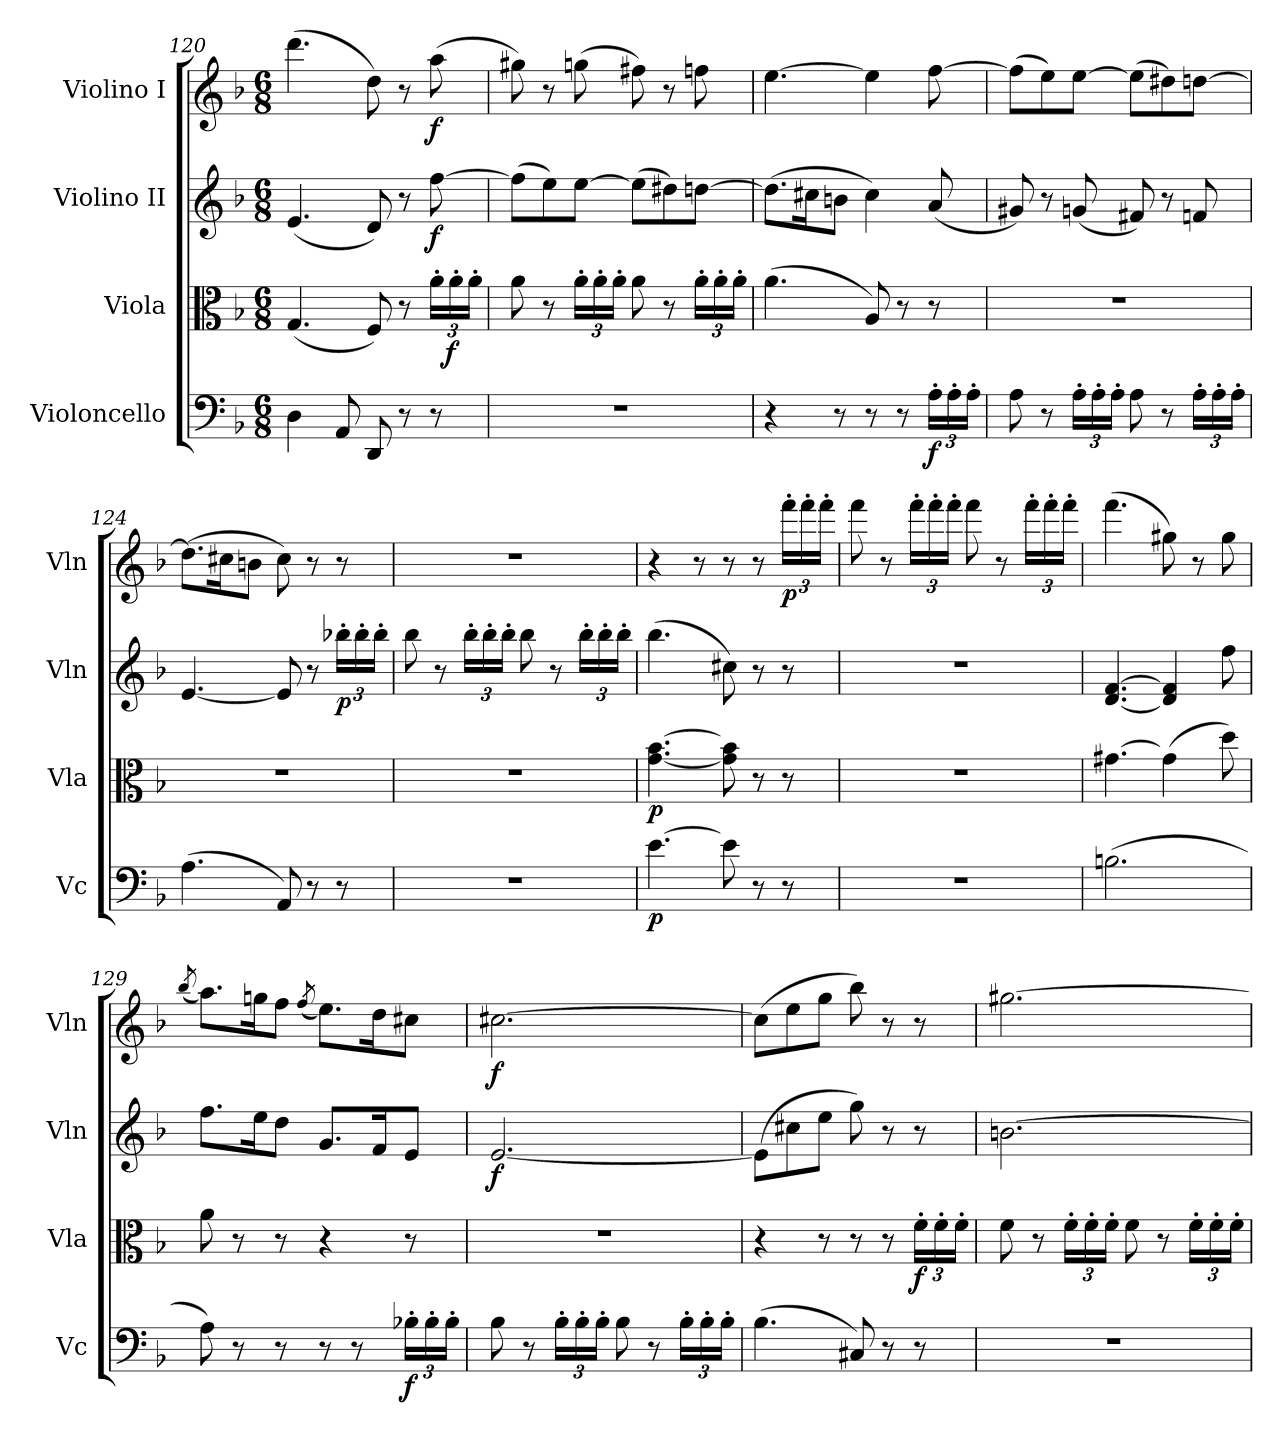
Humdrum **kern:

**kern	**dynam	**kern	**dynam	**kern	**dynam	**kern	**dynam
*part4	*part4	*part3	*part3	*part2	*part2	*part1	*part1
*staff4	*staff4	*staff3	*staff3	*staff2	*staff2	*staff1	*staff1
*I"Violoncello	*	*I"Viola	*	*I"Violino II	*	*I"Violino I	*
*I'Vc	*	*I'Vla	*	*I'Vln	*	*I'Vln	*
*clefF4	*	*clefC3	*	*clefG2	*	*clefG2	*
*k[b-]	*	*k[b-]	*	*k[b-]	*	*k[b-]	*
*M6/8	*	*M6/8	*	*M6/8	*	*M6/8	*
=120	=120	=120	=120	=120	=120	=120	=120
4D\	.	(<4.G/	.	(<4.e/	.	(>4.ddd\	.
8AA/	.	.	.	.	.	.	.
8DD/	.	8F/)	.	8d/)	.	8dd\)	.
8r	.	8r	.	8r	.	8r	.
*	*	*Xbrackettup	*	*	*	*	*
!	!	!	!	!	!LO:DY:b	!	!LO:DY:b
8r	.	24a'\LL	.	[8ff\	f	(>8aa\	f
!	!	!	!LO:DY:b	!	!	!	!
.	.	24a'\	f	.	.	.	.
.	.	24a'\JJ	.	.	.	.	.
=121	=121	=121	=121	=121	=121	=121	=121
2.r	.	8a\	.	(>8ff\L]	.	8gg#X\)	.
.	.	8r	.	8ee\)	.	8r	.
.	.	24a'\LL	.	[8ee\J	.	(>8ggn\	.
.	.	24a'\	.	.	.	.	.
.	.	24a'\JJ	.	.	.	.	.
.	.	8a\	.	(>8ee\L]	.	8ff#X\)	.
.	.	8r	.	8dd#X\)	.	8r	.
.	.	24a'\LL	.	[8ddn\J	.	8ffn\	.
.	.	24a'\	.	.	.	.	.
.	.	24a'\JJ	.	.	.	.	.
!!LO:PB:g=z
=122	=122	=122	=122	=122	=122	=122	=122
4r	.	(>4.a\	.	(>8.dd\L]	.	[4.ee\	.
.	.	.	.	16cc#X\K	.	.	.
8r	.	.	.	8bn\J	.	.	.
8r	.	8A/)	.	4cc#\)	.	4ee\]	.
8r	.	8r	.	.	.	.	.
*Xbrackettup	*	*	*	*	*	*	*
!	!LO:DY:b	!	!	!	!	!	!
24A'\LL	f	8r	.	(<8a/	.	[8ff\	.
24A'\	.	.	.	.	.	.	.
24A'\JJ	.	.	.	.	.	.	.
=123	=123	=123	=123	=123	=123	=123	=123
8A\	.	2.r	.	8g#X/)	.	(>8ff\L]	.
8r	.	.	.	8r	.	8ee\)	.
24A'\LL	.	.	.	(<8gn/	.	[8ee\J	.
24A'\	.	.	.	.	.	.	.
24A'\JJ	.	.	.	.	.	.	.
8A\	.	.	.	8f#X/)	.	(>8ee\L]	.
8r	.	.	.	8r	.	8dd#X\)	.
24A'\LL	.	.	.	8fn/	.	[8ddn\J	.
24A'\	.	.	.	.	.	.	.
24A'\JJ	.	.	.	.	.	.	.
=124	=124	=124	=124	=124	=124	=124	=124
(>4.A\	.	2.r	.	[4.e/	.	(>8.dd\L]	.
.	.	.	.	.	.	16cc#X\K	.
.	.	.	.	.	.	8bn\J	.
8AA/)	.	.	.	8e/]	.	8cc#\)	.
8r	.	.	.	8r	.	8r	.
*	*	*	*	*Xbrackettup	*	*	*
!	!	!	!	!	!LO:DY:b	!	!
8r	.	.	.	24bb-X'\LL	p	8r	.
.	.	.	.	24bb-'\	.	.	.
.	.	.	.	24bb-'\JJ	.	.	.
=125	=125	=125	=125	=125	=125	=125	=125
2.r	.	2.r	.	8bb-\	.	2.r	.
.	.	.	.	8r	.	.	.
.	.	.	.	24bb-'\LL	.	.	.
.	.	.	.	24bb-'\	.	.	.
.	.	.	.	24bb-'\JJ	.	.	.
.	.	.	.	8bb-\	.	.	.
.	.	.	.	8r	.	.	.
.	.	.	.	24bb-'\LL	.	.	.
.	.	.	.	24bb-'\	.	.	.
.	.	.	.	24bb-'\JJ	.	.	.
=126	=126	=126	=126	=126	=126	=126	=126
!	!LO:DY:b	!	!LO:DY:b	!	!	!	!
[4.e\	p	[4.g\ [4.b-\	p	(>4.bb-\	.	4r	.
.	.	.	.	.	.	8r	.
8e\]	.	8g\] 8b-\]	.	8cc#X\)	.	8r	.
8r	.	8r	.	8r	.	8r	.
*	*	*	*	*	*	*Xbrackettup	*
!	!	!	!	!	!	!	!LO:DY:b
8r	.	8r	.	8r	.	24fff'\LL	p
.	.	.	.	.	.	24fff'\	.
.	.	.	.	.	.	24fff'\JJ	.
!!LO:LB:g=z
=127	=127	=127	=127	=127	=127	=127	=127
2.r	.	2.r	.	2.r	.	8fff\	.
.	.	.	.	.	.	8r	.
.	.	.	.	.	.	24fff'\LL	.
.	.	.	.	.	.	24fff'\	.
.	.	.	.	.	.	24fff'\JJ	.
.	.	.	.	.	.	8fff\	.
.	.	.	.	.	.	8r	.
.	.	.	.	.	.	24fff'\LL	.
.	.	.	.	.	.	24fff'\	.
.	.	.	.	.	.	24fff'\JJ	.
=128	=128	=128	=128	=128	=128	=128	=128
(>2.Bn\	.	[4.g#X\	.	[4.d/ [4.f/	.	(>4.fff\	.
.	.	(>4g#\]	.	4d/] 4f/]	.	8gg#X\)	.
.	.	.	.	.	.	8r	.
.	.	8dd\)	.	8ff\	.	8gg#\	.
=129	=129	=129	=129	=129	=129	=129	=129
.	.	.	.	.	.	(<8qbb-/	.
8A\)	.	8a\	.	8.ff\L	.	8.aa\L)	.
8r	.	8r	.	.	.	.	.
.	.	.	.	16ee\K	.	16ggn\K	.
8r	.	8r	.	8dd\J	.	8ff\J	.
.	.	.	.	.	.	(<8qff/	.
8r	.	4r	.	8.g/L	.	8.ee\L)	.
8r	.	.	.	.	.	.	.
.	.	.	.	16f/K	.	16dd\K	.
!	!LO:DY:b	!	!	!	!	!	!
24B-X'\LL	f	8r	.	8e/J	.	8cc#X\J	.
24B-'\	.	.	.	.	.	.	.
24B-'\JJ	.	.	.	.	.	.	.
=130	=130	=130	=130	=130	=130	=130	=130
!	!	!	!	!	!LO:DY:b	!	!LO:DY:b
8B-\	.	2.r	.	[2.e/	f	[2.cc#X\	f
8r	.	.	.	.	.	.	.
24B-'\LL	.	.	.	.	.	.	.
24B-'\	.	.	.	.	.	.	.
24B-'\JJ	.	.	.	.	.	.	.
8B-\	.	.	.	.	.	.	.
8r	.	.	.	.	.	.	.
24B-'\LL	.	.	.	.	.	.	.
24B-'\	.	.	.	.	.	.	.
24B-'\JJ	.	.	.	.	.	.	.
=131	=131	=131	=131	=131	=131	=131	=131
(>4.B-\	.	4r	.	(>8e\L]	.	(>8cc#\L]	.
.	.	.	.	8cc#X\	.	8ee\	.
.	.	8r	.	8ee\J	.	8gg\J	.
8C#X/)	.	8r	.	8gg\)	.	8bb-\)	.
8r	.	8r	.	8r	.	8r	.
!	!	!	!LO:DY:b	!	!	!	!
8r	.	24f'\LL	f	8r	.	8r	.
.	.	24f'\	.	.	.	.	.
.	.	24f'\JJ	.	.	.	.	.
!!LO:LB:g=z
=132	=132	=132	=132	=132	=132	=132	=132
2.r	.	8f\	.	[2.bn\	.	[2.gg#X\	.
.	.	8r	.	.	.	.	.
.	.	24f'\LL	.	.	.	.	.
.	.	24f'\	.	.	.	.	.
.	.	24f'\JJ	.	.	.	.	.
.	.	8f\	.	.	.	.	.
.	.	8r	.	.	.	.	.
.	.	24f'\LL	.	.	.	.	.
.	.	24f'\	.	.	.	.	.
.	.	24f'\JJ	.	.	.	.	.
=	=	=	=	=	=	=	=
*-	*-	*-	*-	*-	*-	*-	*-
